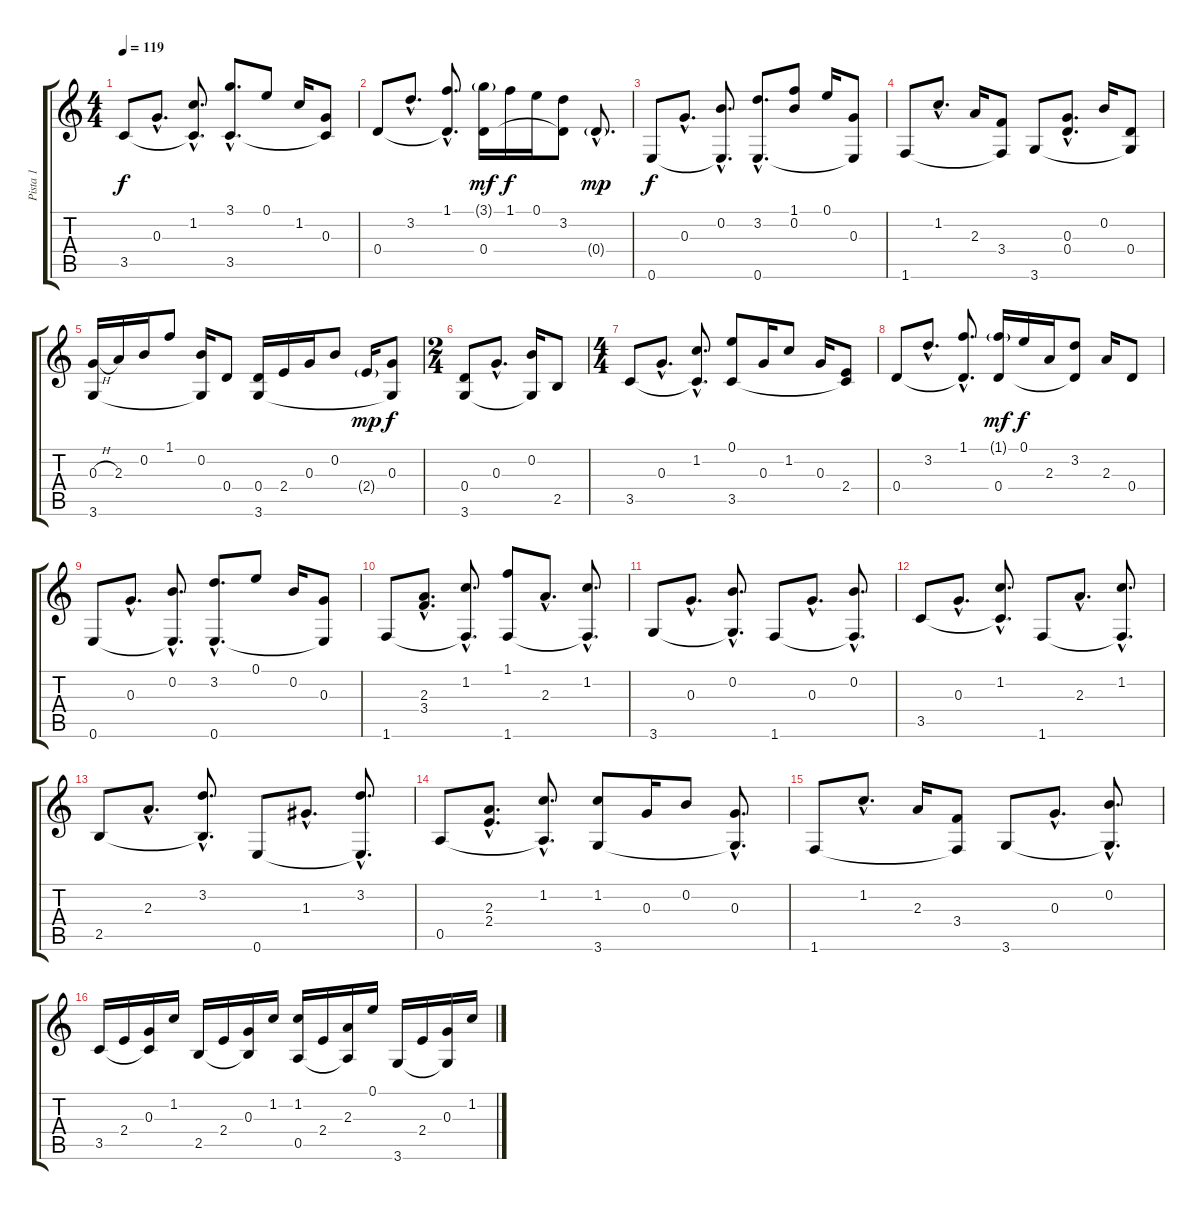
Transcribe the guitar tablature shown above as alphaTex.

\track ("Pista 1" "Pista 1") {instrument acousticguitarsteel}
\staff {score tabs}
\tuning (E4 B3 G3 D3 A2 E2) {hide}
\ts (4 4)
\tempo 119
\clef g2
\ks c
3.5.8{dy f} 0.3{hac}.8{d} (1.2{hac} 3.5{hac t}).8{d} (3.1{hac} 3.5{hac}).8{d} 0.1.8 1.2.16 (0.3 3.5{t}).8 |
0.4.8 3.2{hac}.8{d} (1.1{hac} 0.4{hac t}).8{d} (3.1{g} 0.4).16{dy mf} 1.1.16{dy f} 0.1.16 (3.2 0.4{t}).8 0.4{g hac}.8{d dy mp} |
0.6.8{dy f} 0.3{hac}.8{d} (0.2{hac} 0.6{hac t}).8{d} (3.2{hac} 0.6{hac}).8{d} (1.1 0.2).8 0.1.16 (0.3 0.6{t}).8 |
1.6.8 1.2{hac}.8{d} 2.3.16 (3.4 1.6{t}).8 3.6.8 (0.3{hac} 0.4{hac}).8{d} 0.2.16 (0.4 3.6{t}).8 |
(0.3{h} 3.6).16 2.3.16 0.2.16 1.1.8 (0.2 3.6{t}).16 0.4.8 (0.4 3.6).16 2.4.16 0.3.16 0.2.8 2.4{g}.16{dy mp} (0.3 3.6{t}).8{dy f} |
\ts (2 4)
(0.4 3.6).8 0.3{hac}.8{d} (0.2 3.6{t}).16 2.5.8 |
\ts (4 4)
3.5.8 0.3{hac}.8{d} (1.2{hac} 3.5{hac t}).8{d} (0.1 3.5).8 0.3.16 1.2.8 0.3.16 (2.4 3.5{t}).8 |
0.4.8 3.2{hac}.8{d} (1.1{hac} 0.4{hac t}).8{d} (1.1{g} 0.4).16{dy mf} 0.1.16{dy f} 2.3.16 (3.2 0.4{t}).8 2.3.16 0.4.8 |
0.6.8 0.3{hac}.8{d} (0.2{hac} 0.6{hac t}).8{d} (3.2{hac} 0.6{hac}).8{d} 0.1.8 0.2.16 (0.3 0.6{t}).8 |
1.6.8 (2.3{hac} 3.4{hac}).8{d} (1.2{hac} 1.6{hac t}).8{d} (1.1 1.6).8 2.3{hac}.8{d} (1.2{hac} 1.6{hac t}).8{d} |
3.6.8 0.3{hac}.8{d} (0.2{hac} 3.6{hac t}).8{d} 1.6.8 0.3{hac}.8{d} (0.2{hac} 1.6{hac t}).8{d} |
3.5.8 0.3{hac}.8{d} (1.2{hac} 3.5{hac t}).8{d} 1.6.8 2.3{hac}.8{d} (1.2{hac} 1.6{hac t}).8{d} |
2.5.8 2.3{hac}.8{d} (3.2{hac} 2.5{hac t}).8{d} 0.6.8 1.3{hac}.8{d} (3.2{hac} 0.6{hac t}).8{d} |
0.5.8 (2.3{hac} 2.4{hac}).8{d} (1.2{hac} 0.5{hac t}).8{d} (1.2 3.6).8 0.3.16 0.2.8 (0.3{hac} 3.6{hac t}).8{d} |
1.6.8 1.2{hac}.8{d} 2.3.16 (3.4 1.6{t}).8 3.6.8 0.3{hac}.8{d} (0.2{hac} 3.6{hac t}).8{d} |
3.5.16 2.4.16 (0.3 3.5{t}).16 1.2.16 2.5.16 2.4.16 (0.3 2.5{t}).16 1.2.16 (1.2 0.5).16 2.4.16 (2.3 0.5{t}).16 0.1.16 3.6.16 2.4.16 (0.3 3.6{t}).16 1.2.16
